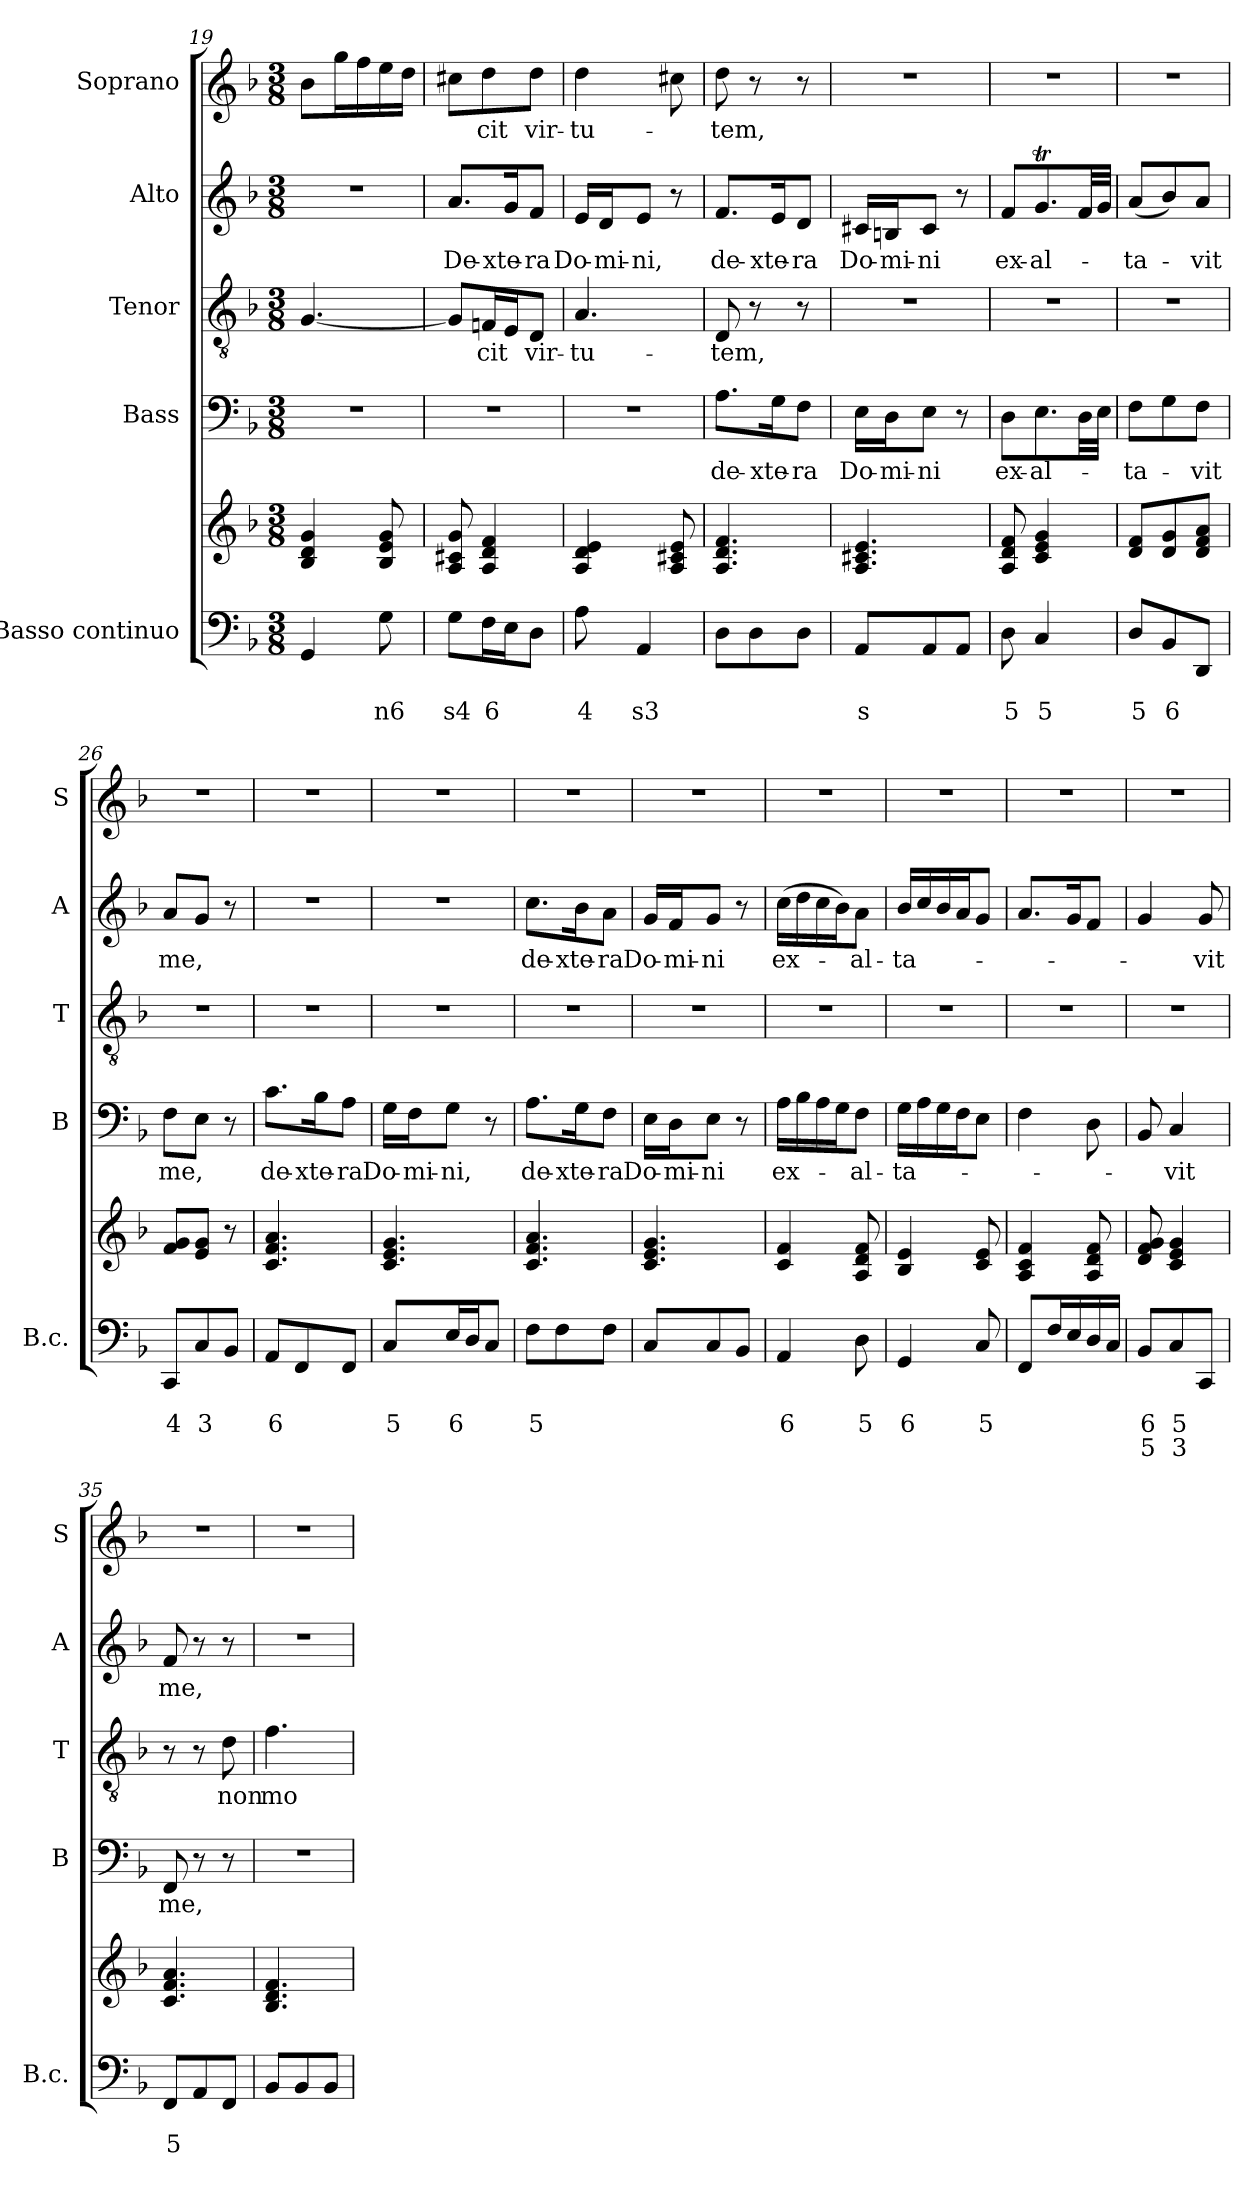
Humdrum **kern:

**kern	**text	**text	**text	**kern	**kern	**text	**kern	**text	**kern	**text	**kern	**text
*part5	*part5	*part5	*part5	*part5	*part4	*part4	*part3	*part3	*part2	*part2	*part1	*part1
*staff6	*staff6	*staff6	*staff6	*staff5	*staff4	*staff4	*staff3	*staff3	*staff2	*staff2	*staff1	*staff1
*I"Basso continuo	*	*	*	*	*I"Bass	*	*I"Tenor	*	*I"Alto	*	*I"Soprano	*
*I'B.c.	*	*	*	*	*I'B	*	*I'T	*	*I'A	*	*I'S	*
*clefF4	*	*	*	*clefG2	*clefF4	*	*clefGv2	*	*clefG2	*	*clefG2	*
*k[b-]	*	*	*	*k[b-]	*k[b-]	*	*k[b-]	*	*k[b-]	*	*k[b-]	*
*d:	*	*	*	*d:	*d:	*	*d:	*	*d:	*	*d:	*
*M3/8	*	*	*	*M3/8	*M3/8	*	*M3/8	*	*M3/8	*	*M3/8	*
=19	=19	=19	=19	=19	=19	=19	=19	=19	=19	=19	=19	=19
4GG/	.	.	.	4B-!/ 4d!/ 4g!/	4.r	.	[4.G/	.	4.r	.	8b-\L	.
.	.	.	.	.	.	.	.	.	.	.	16gg\L	.
.	.	.	.	.	.	.	.	.	.	.	16ff\	.
8G\	.	n6	.	8B-!/ 8e!/ 8g!/	.	.	.	.	.	.	16ee\	.
.	.	.	.	.	.	.	.	.	.	.	16dd\JJ	.
=20	=20	=20	=20	=20	=20	=20	=20	=20	=20	=20	=20	=20
8G\L	.	s4	.	8A!/ 8c#X!/ 8g!/	4.r	.	8G/L]	.	8.a/L	De-	8cc#X\L	.
16F\L	.	6	.	4A!/ 4d!/ 4f!/	.	.	16Fn/L	-cit	.	.	8dd\	-cit
16E\J	.	.	.	.	.	.	16E/J	.	16g/k	-xte-	.	.
8D\J	.	.	.	.	.	.	8D/J	vir-	8f/J	-ra	8dd\J	vir-
=21	=21	=21	=21	=21	=21	=21	=21	=21	=21	=21	=21	=21
8A\	.	4	.	4A!/ 4d!/ 4e!/	4.r	.	4.A/	-tu-	16e/LL	Do-	4dd\	-tu-
.	.	.	.	.	.	.	.	.	16d/J	-mi-	.	.
4AA/	.	s3	.	.	.	.	.	.	8e/J	-ni,	.	.
.	.	.	.	8A!/ 8c#X!/ 8e!/	.	.	.	.	8r	.	8cc#X\	.
=22	=22	=22	=22	=22	=22	=22	=22	=22	=22	=22	=22	=22
8D\L	.	.	.	4.A!/ 4.d!/ 4.f!/	8.A\L	de-	8D/	-tem,	8.f/L	de-	8dd\	-tem,
8D\	.	.	.	.	.	.	8r	.	.	.	8r	.
.	.	.	.	.	16G\k	-xte-	.	.	16e/k	-xte-	.	.
8D\J	.	.	.	.	8F\J	-ra	8r	.	8d/J	-ra	8r	.
!!LO:PB:g=z
=23	=23	=23	=23	=23	=23	=23	=23	=23	=23	=23	=23	=23
8AA/L	.	s	.	4.A!/ 4.c#X!/ 4.e!/	16E\LL	Do-	4.r	.	16c#X/LL	Do-	4.r	.
.	.	.	.	.	16D\J	-mi-	.	.	16Bn/J	-mi-	.	.
8AA/	.	.	.	.	8E\J	-ni	.	.	8c#/J	-ni	.	.
8AA/J	.	.	.	.	8r	.	.	.	8r	.	.	.
=24	=24	=24	=24	=24	=24	=24	=24	=24	=24	=24	=24	=24
8D\	.	5	.	8A!/ 8d!/ 8f!/	8D\L	ex-	4.r	.	8f/L	ex-	4.r	.
4C/	.	5	.	4c!/ 4e!/ 4g!/	8.E\	-al-	.	.	8.gT/	-al-	.	.
.	.	.	.	.	32D\LL	.	.	.	32f/LL	.	.	.
.	.	.	.	.	32E\JJJ	.	.	.	32g/JJJ	.	.	.
=25	=25	=25	=25	=25	=25	=25	=25	=25	=25	=25	=25	=25
8D/L	.	5	.	8d!/ 8f!/L	8F\L	-ta-	4.r	.	(8a/L	-ta-	4.r	.
8BB-/	.	6	.	8d!/ 8g!/	8G\	.	.	.	8b-/)	.	.	.
8DD/J	.	.	.	8d!/ 8f!/ 8a!/J	8F\J	-vit	.	.	8a/J	-vit	.	.
=26	=26	=26	=26	=26	=26	=26	=26	=26	=26	=26	=26	=26
8CC/L	.	4	.	8f!/ 8g!/L	8F\L	me,	4.r	.	8a/L	me,	4.r	.
8C/	.	3	.	8e!/ 8g!/J	8E\J	.	.	.	8g/J	.	.	.
8BB-/J	.	.	.	8r	8r	.	.	.	8r	.	.	.
=27	=27	=27	=27	=27	=27	=27	=27	=27	=27	=27	=27	=27
8AA/L	.	6	.	4.c!/ 4.f!/ 4.a!/	8.c\L	de-	4.r	.	4.r	.	4.r	.
8FF/	.	.	.	.	.	.	.	.	.	.	.	.
.	.	.	.	.	16B-\k	-xte-	.	.	.	.	.	.
8FF/J	.	.	.	.	8A\J	-ra	.	.	.	.	.	.
=28	=28	=28	=28	=28	=28	=28	=28	=28	=28	=28	=28	=28
8C/L	.	5	.	4.c!/ 4.e!/ 4.g!/	16G\LL	Do-	4.r	.	4.r	.	4.r	.
.	.	.	.	.	16F\J	-mi-	.	.	.	.	.	.
16E/L	.	6	.	.	8G\J	-ni,	.	.	.	.	.	.
16D/J	.	.	.	.	.	.	.	.	.	.	.	.
8C/J	.	.	.	.	8r	.	.	.	.	.	.	.
=29	=29	=29	=29	=29	=29	=29	=29	=29	=29	=29	=29	=29
8F\L	.	5	.	4.c!/ 4.f!/ 4.a!/	8.A\L	de-	4.r	.	8.cc\L	de-	4.r	.
8F\	.	.	.	.	.	.	.	.	.	.	.	.
.	.	.	.	.	16G\k	-xte-	.	.	16b-\k	-xte-	.	.
8F\J	.	.	.	.	8F\J	-ra	.	.	8a\J	-ra	.	.
=30	=30	=30	=30	=30	=30	=30	=30	=30	=30	=30	=30	=30
8C/L	.	.	.	4.c!/ 4.e!/ 4.g!/	16E\LL	Do-	4.r	.	16g/LL	Do-	4.r	.
.	.	.	.	.	16D\J	-mi-	.	.	16f/J	-mi-	.	.
8C/	.	.	.	.	8E\J	-ni	.	.	8g/J	-ni	.	.
8BB-/J	.	.	.	.	8r	.	.	.	8r	.	.	.
=31	=31	=31	=31	=31	=31	=31	=31	=31	=31	=31	=31	=31
4AA/	.	6	.	4c!/ 4f!/	16A\LL	ex-	4.r	.	(16cc\LL	ex-	4.r	.
.	.	.	.	.	16B-\	.	.	.	16dd\	.	.	.
.	.	.	.	.	16A\	.	.	.	16cc\	.	.	.
.	.	.	.	.	16G\J	.	.	.	16b-\J)	.	.	.
8D\	.	5	.	8A!/ 8d!/ 8f!/	8F\J	-al-	.	.	8a\J	-al-	.	.
=32	=32	=32	=32	=32	=32	=32	=32	=32	=32	=32	=32	=32
4GG/	.	6	.	4B-!/ 4e!/	16G\LL	-ta-	4.r	.	16b-/LL	-ta-	4.r	.
.	.	.	.	.	16A\	.	.	.	16cc/	.	.	.
.	.	.	.	.	16G\	.	.	.	16b-/	.	.	.
.	.	.	.	.	16F\J	.	.	.	16a/J	.	.	.
8C/	.	5	.	8c!/ 8e!/	8E\J	.	.	.	8g/J	.	.	.
=33	=33	=33	=33	=33	=33	=33	=33	=33	=33	=33	=33	=33
8FF/L	.	.	.	4A!/ 4c!/ 4f!/	4F\	.	4.r	.	8.a/L	.	4.r	.
16F/L	.	.	.	.	.	.	.	.	.	.	.	.
16E/	.	.	.	.	.	.	.	.	16g/k	.	.	.
16D/	.	.	.	8A!/ 8d!/ 8f!/	8D\	.	.	.	8f/J	.	.	.
16C/JJ	.	.	.	.	.	.	.	.	.	.	.	.
=34	=34	=34	=34	=34	=34	=34	=34	=34	=34	=34	=34	=34
8BB-/L	.	6	5	8d!/ 8f!/ 8g!/	8BB-/	.	4.r	.	4g/	.	4.r	.
8C/	.	5	3	4c!/ 4e!/ 4g!/	4C/	-vit	.	.	.	.	.	.
8CC/J	.	.	.	.	.	.	.	.	8g/	-vit	.	.
!!LO:LB:g=z
=35	=35	=35	=35	=35	=35	=35	=35	=35	=35	=35	=35	=35
8FF/L	.	5	.	4.c!/ 4.f!/ 4.a!/	8FF/	me,	8r	.	8f/	me,	4.r	.
8AA/	.	.	.	.	8r	.	8r	.	8r	.	.	.
8FF/J	.	.	.	.	8r	.	8d\	non	8r	.	.	.
=36	=36	=36	=36	=36	=36	=36	=36	=36	=36	=36	=36	=36
8BB-/L	.	.	.	4.B-!/ 4.d!/ 4.f!/	4.r	.	4.f\	mo-	4.r	.	4.r	.
8BB-/	.	.	.	.	.	.	.	.	.	.	.	.
8BB-/J	.	.	.	.	.	.	.	.	.	.	.	.
=	=	=	=	=	=	=	=	=	=	=	=	=
*-	*-	*-	*-	*-	*-	*-	*-	*-	*-	*-	*-	*-
